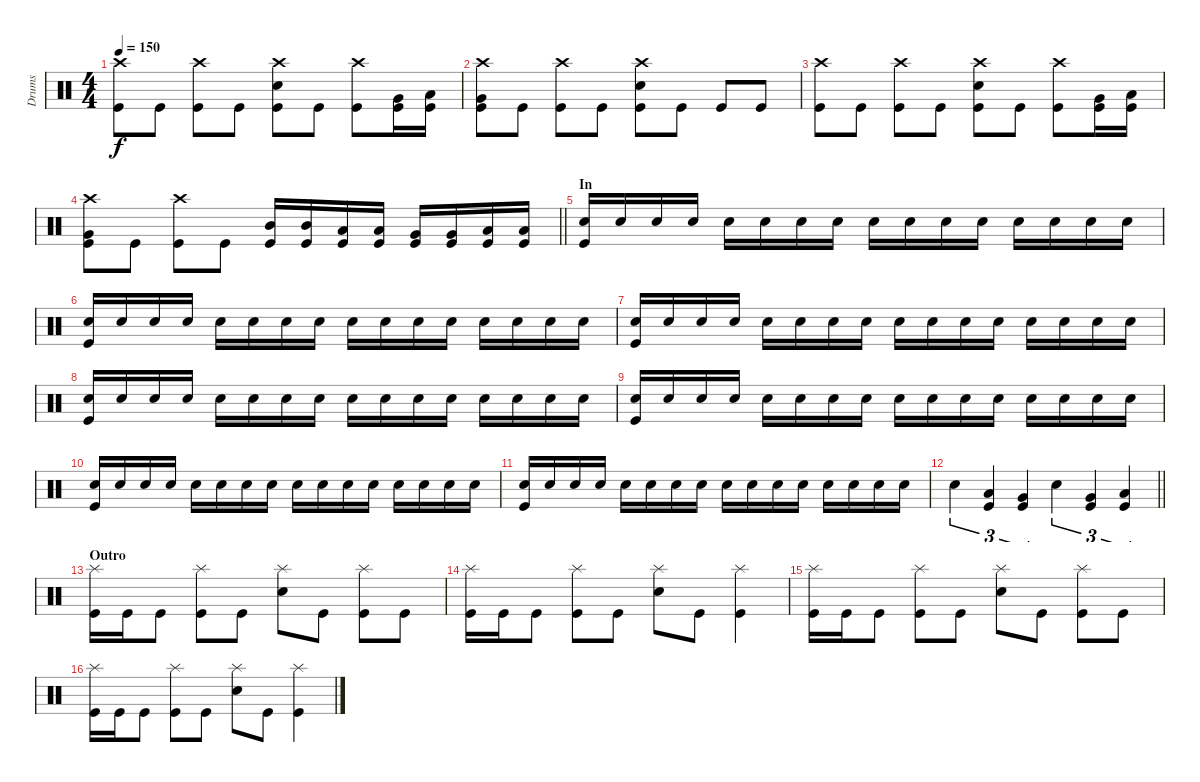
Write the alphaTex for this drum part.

\track ("Drums" "Drums") {instrument percussion}
\staff {score}
\articulation defaults
\ts (4 4)
\tempo 150
\clef neutral
\ks c
("Crash high (hit)" "Kick (hit)").8{dy f} "Kick (hit)".8 ("Crash high (hit)" "Kick (hit)").8 "Kick (hit)".8 ("Crash high (hit)" "Snare (hit) 2" "Kick (hit)").8 "Kick (hit)".8 ("Crash high (hit)" "Kick (hit)").8 ("Very Low Tom (hit)" "Kick (hit)").16 ("Low Floor Tom (hit)" "Kick (hit)").16 |
("Crash high (hit)" "Very Low Tom (hit)" "Kick (hit)").8 "Kick (hit)".8 ("Crash high (hit)" "Kick (hit)").8 "Kick (hit)".8 ("Crash high (hit)" "Snare (hit) 2" "Kick (hit)").8 "Kick (hit)".8 "Kick (hit)".8 "Kick (hit)".8 |
("Crash high (hit)" "Kick (hit)").8 "Kick (hit)".8 ("Crash high (hit)" "Kick (hit)").8 "Kick (hit)".8 ("Crash high (hit)" "Snare (hit) 2" "Kick (hit)").8 "Kick (hit)".8 ("Crash high (hit)" "Kick (hit)").8 ("Very Low Tom (hit)" "Kick (hit)").16 ("Low Floor Tom (hit)" "Kick (hit)").16 |
\barLineRight lightlight
("Crash high (hit)" "Very Low Tom (hit)" "Kick (hit)").8 "Kick (hit)".8 ("Crash high (hit)" "Kick (hit)").8 "Kick (hit)".8 ("Mid Tom (hit)" "Kick (hit)").16 ("Mid Tom (hit)" "Kick (hit)").16 ("Low Tom (hit)" "Kick (hit)").16 ("Low Tom (hit)" "Kick (hit)").16 ("Very Low Tom (hit)" "Kick (hit)").16 ("Very Low Tom (hit)" "Kick (hit)").16 ("Low Floor Tom (hit)" "Kick (hit)").16 ("Low Floor Tom (hit)" "Kick (hit)").16 |
\section ("" "In")
("Snare (hit) 2" "Kick (hit)").16 "Snare (hit) 2".16 "Snare (hit) 2".16 "Snare (hit) 2".16 "Snare (hit) 2".16 "Snare (hit) 2".16 "Snare (hit) 2".16 "Snare (hit) 2".16 "Snare (hit) 2".16 "Snare (hit) 2".16 "Snare (hit) 2".16 "Snare (hit) 2".16 "Snare (hit) 2".16 "Snare (hit) 2".16 "Snare (hit) 2".16 "Snare (hit) 2".16 |
("Snare (hit) 2" "Kick (hit)").16 "Snare (hit) 2".16 "Snare (hit) 2".16 "Snare (hit) 2".16 "Snare (hit) 2".16 "Snare (hit) 2".16 "Snare (hit) 2".16 "Snare (hit) 2".16 "Snare (hit) 2".16 "Snare (hit) 2".16 "Snare (hit) 2".16 "Snare (hit) 2".16 "Snare (hit) 2".16 "Snare (hit) 2".16 "Snare (hit) 2".16 "Snare (hit) 2".16 |
("Snare (hit) 2" "Kick (hit)").16 "Snare (hit) 2".16 "Snare (hit) 2".16 "Snare (hit) 2".16 "Snare (hit) 2".16 "Snare (hit) 2".16 "Snare (hit) 2".16 "Snare (hit) 2".16 "Snare (hit) 2".16 "Snare (hit) 2".16 "Snare (hit) 2".16 "Snare (hit) 2".16 "Snare (hit) 2".16 "Snare (hit) 2".16 "Snare (hit) 2".16 "Snare (hit) 2".16 |
("Snare (hit) 2" "Kick (hit)").16 "Snare (hit) 2".16 "Snare (hit) 2".16 "Snare (hit) 2".16 "Snare (hit) 2".16 "Snare (hit) 2".16 "Snare (hit) 2".16 "Snare (hit) 2".16 "Snare (hit) 2".16 "Snare (hit) 2".16 "Snare (hit) 2".16 "Snare (hit) 2".16 "Snare (hit) 2".16 "Snare (hit) 2".16 "Snare (hit) 2".16 "Snare (hit) 2".16 |
("Snare (hit) 2" "Kick (hit)").16 "Snare (hit) 2".16 "Snare (hit) 2".16 "Snare (hit) 2".16 "Snare (hit) 2".16 "Snare (hit) 2".16 "Snare (hit) 2".16 "Snare (hit) 2".16 "Snare (hit) 2".16 "Snare (hit) 2".16 "Snare (hit) 2".16 "Snare (hit) 2".16 "Snare (hit) 2".16 "Snare (hit) 2".16 "Snare (hit) 2".16 "Snare (hit) 2".16 |
("Snare (hit) 2" "Kick (hit)").16 "Snare (hit) 2".16 "Snare (hit) 2".16 "Snare (hit) 2".16 "Snare (hit) 2".16 "Snare (hit) 2".16 "Snare (hit) 2".16 "Snare (hit) 2".16 "Snare (hit) 2".16 "Snare (hit) 2".16 "Snare (hit) 2".16 "Snare (hit) 2".16 "Snare (hit) 2".16 "Snare (hit) 2".16 "Snare (hit) 2".16 "Snare (hit) 2".16 |
("Snare (hit) 2" "Kick (hit)").16 "Snare (hit) 2".16 "Snare (hit) 2".16 "Snare (hit) 2".16 "Snare (hit) 2".16 "Snare (hit) 2".16 "Snare (hit) 2".16 "Snare (hit) 2".16 "Snare (hit) 2".16 "Snare (hit) 2".16 "Snare (hit) 2".16 "Snare (hit) 2".16 "Snare (hit) 2".16 "Snare (hit) 2".16 "Snare (hit) 2".16 "Snare (hit) 2".16 |
\barLineRight lightlight "Snare (hit) 2".4{tu (3 2)}
("Low Tom (hit)" "Kick (hit)").4{tu (3 2)} ("Very Low Tom (hit)" "Kick (hit)").4{tu (3 2)} "Snare (hit) 2".4{tu (3 2)} ("Very Low Tom (hit)" "Kick (hit)").4{tu (3 2)} ("Low Floor Tom (hit)" "Kick (hit)").4{tu (3 2)} |
\section ("" "Outro")
("Splash (hit)" "Kick (hit)").16 "Kick (hit)".16 "Kick (hit)".8 ("Splash (hit)" "Kick (hit)").8 "Kick (hit)".8 ("Splash (hit)" "Snare (hit) 2").8 "Kick (hit)".8 ("Splash (hit)" "Kick (hit)").8 "Kick (hit)".8 |
("Splash (hit)" "Kick (hit)").16 "Kick (hit)".16 "Kick (hit)".8 ("Splash (hit)" "Kick (hit)").8 "Kick (hit)".8 ("Splash (hit)" "Snare (hit) 2").8 "Kick (hit)".8 ("Splash (hit)" "Kick (hit)").4 |
("Splash (hit)" "Kick (hit)").16 "Kick (hit)".16 "Kick (hit)".8 ("Splash (hit)" "Kick (hit)").8 "Kick (hit)".8 ("Splash (hit)" "Snare (hit) 2").8 "Kick (hit)".8 ("Splash (hit)" "Kick (hit)").8 "Kick (hit)".8 |
("Splash (hit)" "Kick (hit)").16 "Kick (hit)".16 "Kick (hit)".8 ("Splash (hit)" "Kick (hit)").8 "Kick (hit)".8 ("Splash (hit)" "Snare (hit) 2").8 "Kick (hit)".8 ("Splash (hit)" "Kick (hit)").4
